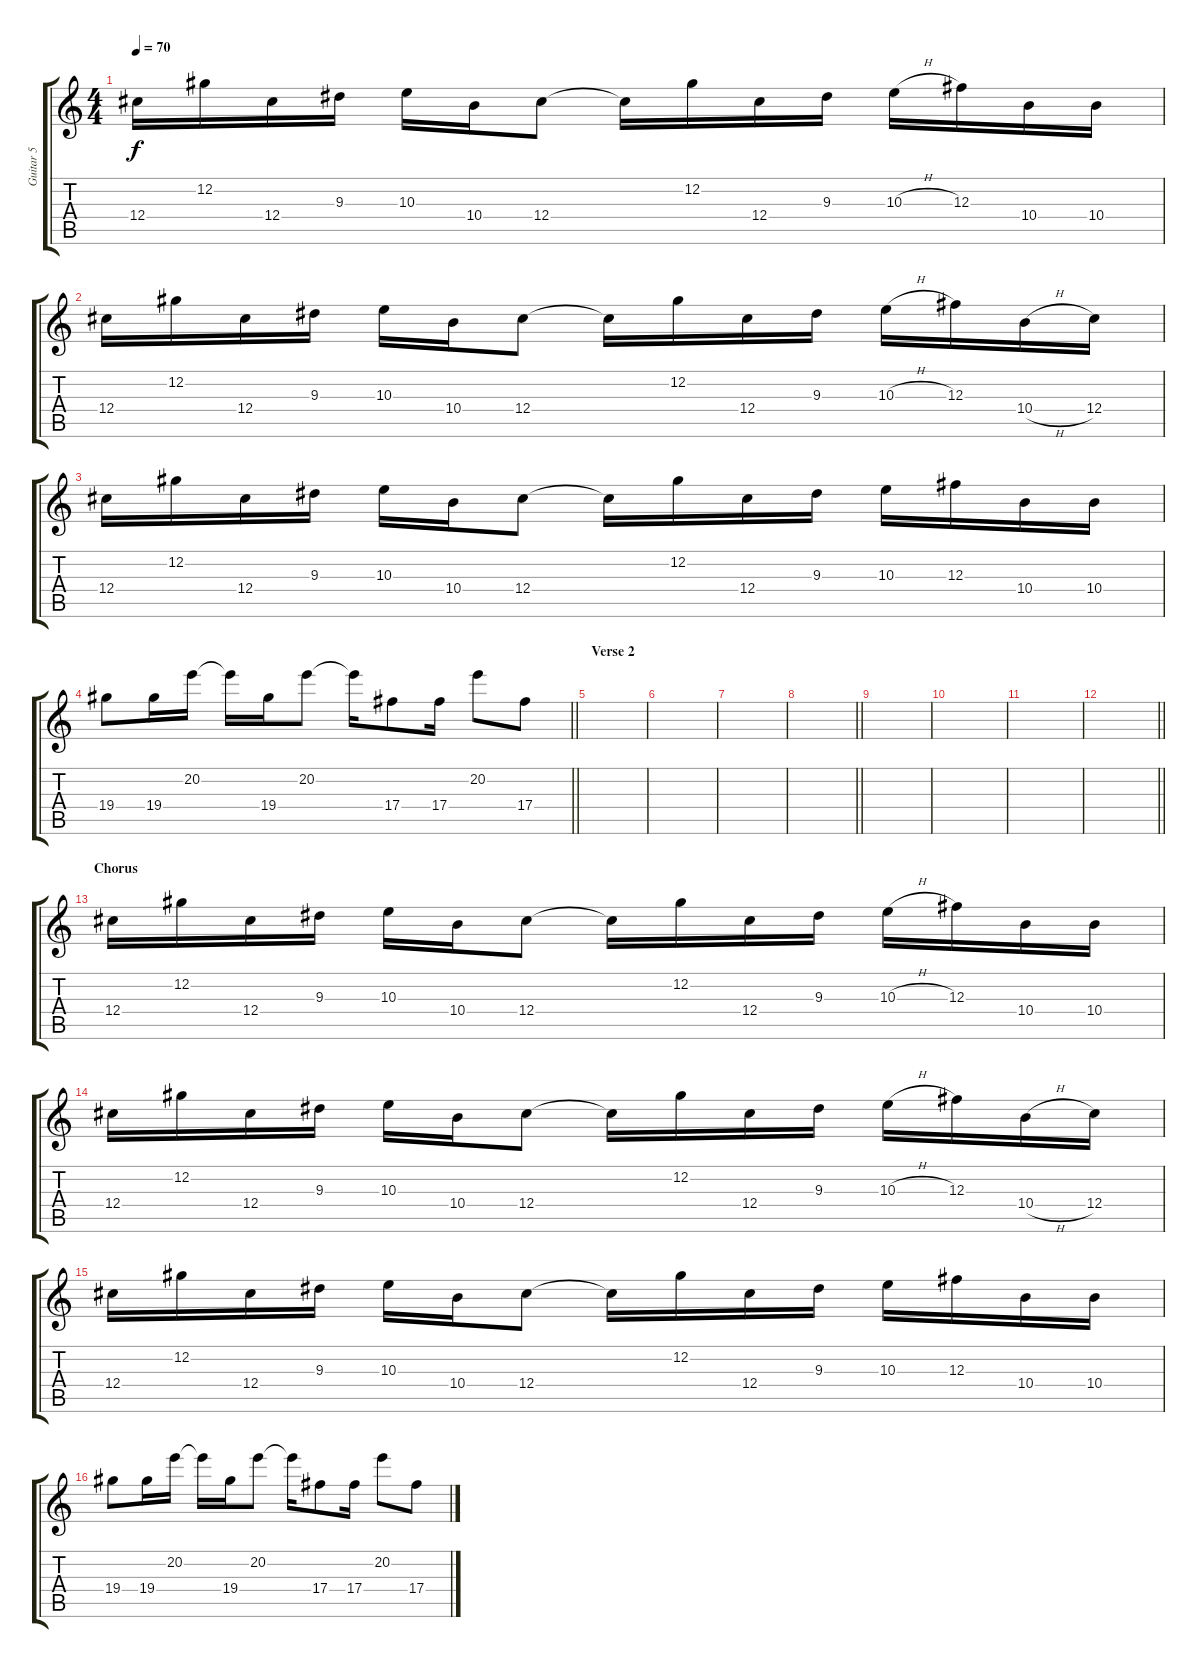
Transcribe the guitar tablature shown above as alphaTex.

\track ("Guitar 5" "Guitar 5") {instrument distortionguitar}
\staff {score tabs}
\tuning (Db4 Ab3 Gb3 Db3 Ab2 Db2) {hide}
\ts (4 4)
\tempo 70
\clef g2
\ks c
12.4.16{dy f} 12.2.16 12.4.16 9.3.16 10.3.16 10.4.16 12.4.8 12.4{t}.16 12.2.16 12.4.16 9.3.16 10.3{h}.16 12.3.16 10.4.16 10.4.16 |
12.4.16 12.2.16 12.4.16 9.3.16 10.3.16 10.4.16 12.4.8 12.4{t}.16 12.2.16 12.4.16 9.3.16 10.3{h}.16 12.3.16 10.4{h}.16 12.4.16 |
12.4.16 12.2.16 12.4.16 9.3.16 10.3.16 10.4.16 12.4.8 12.4{t}.16 12.2.16 12.4.16 9.3.16 10.3.16 12.3.16 10.4.16 10.4.16 |
\barLineRight lightlight
19.4.8 19.4.16 20.2.16 20.2{t}.16 19.4.16 20.2.8 20.2{t}.16 17.4.8 17.4.16 20.2.8 17.4.8 |
\section ("" "Verse 2")
|
|
|
\barLineRight lightlight
|
|
|
|
\barLineRight lightlight
|
\section ("" "Chorus")
12.4.16 12.2.16 12.4.16 9.3.16 10.3.16 10.4.16 12.4.8 12.4{t}.16 12.2.16 12.4.16 9.3.16 10.3{h}.16 12.3.16 10.4.16 10.4.16 |
12.4.16 12.2.16 12.4.16 9.3.16 10.3.16 10.4.16 12.4.8 12.4{t}.16 12.2.16 12.4.16 9.3.16 10.3{h}.16 12.3.16 10.4{h}.16 12.4.16 |
12.4.16 12.2.16 12.4.16 9.3.16 10.3.16 10.4.16 12.4.8 12.4{t}.16 12.2.16 12.4.16 9.3.16 10.3.16 12.3.16 10.4.16 10.4.16 |
19.4.8 19.4.16 20.2.16 20.2{t}.16 19.4.16 20.2.8 20.2{t}.16 17.4.8 17.4.16 20.2.8 17.4.8
